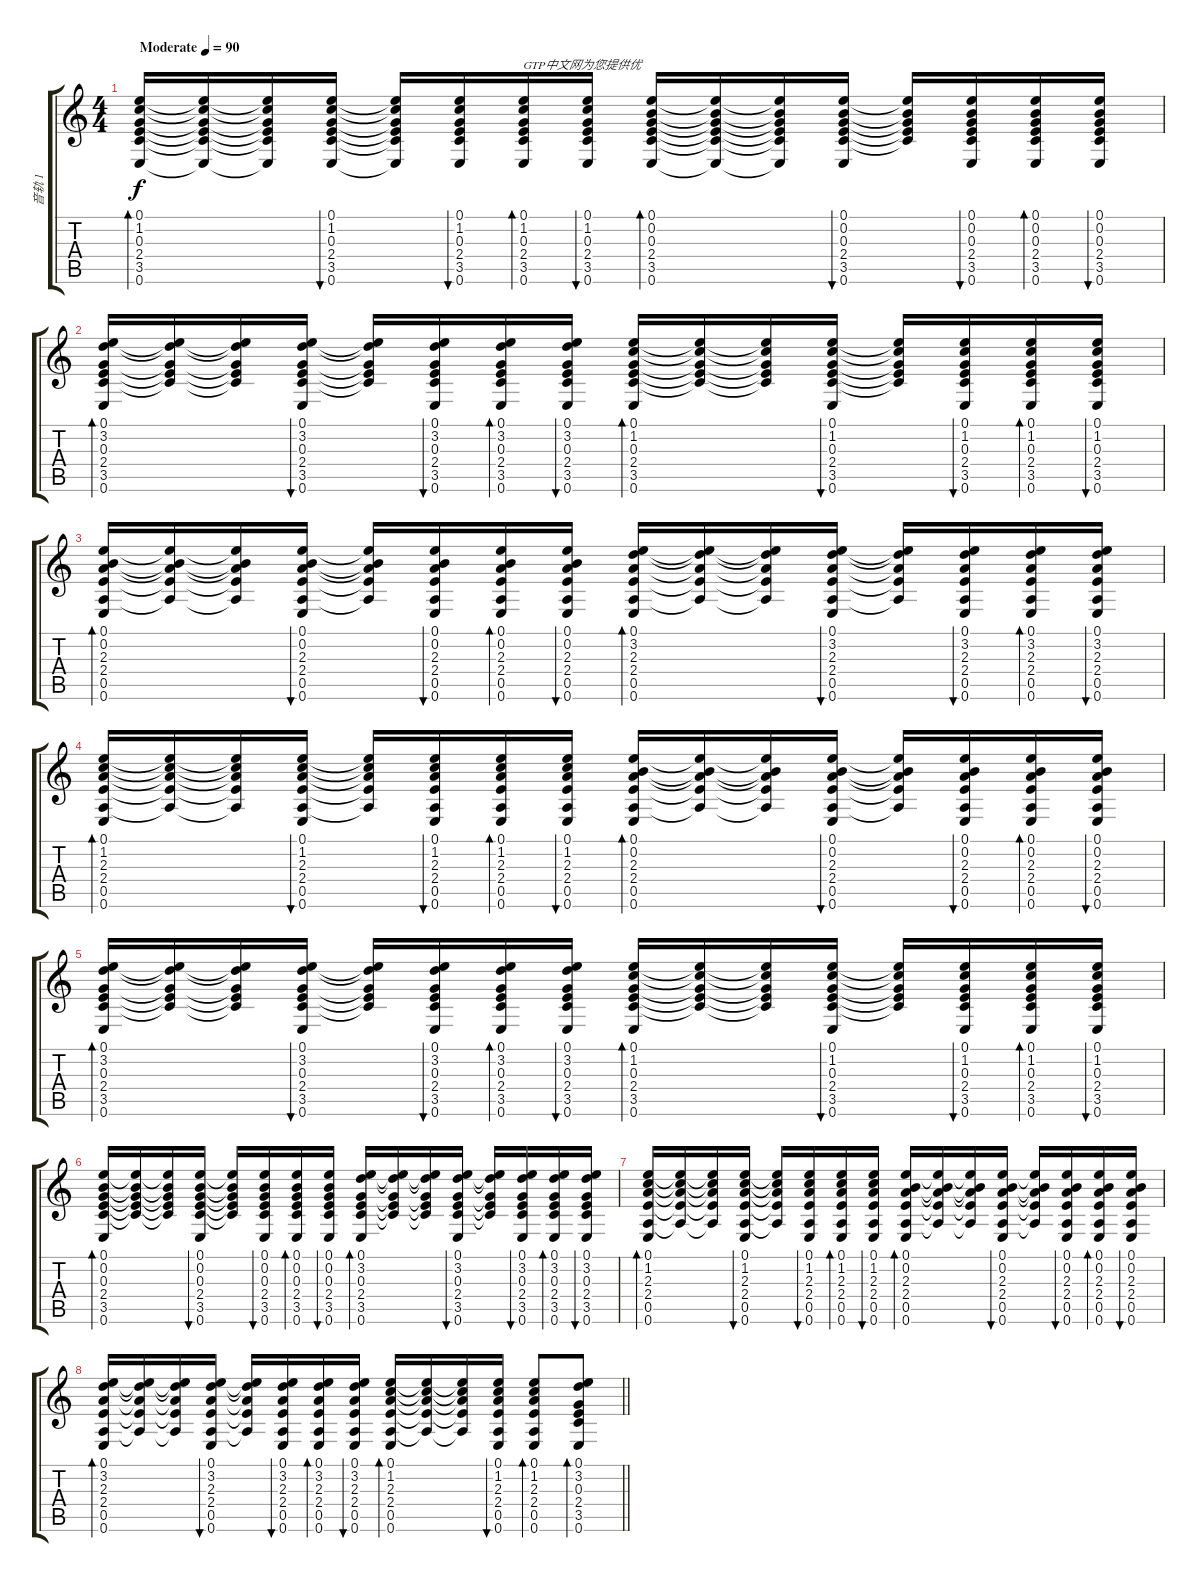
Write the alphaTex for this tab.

\track ("音轨 1" "音轨 1") {instrument acousticguitarsteel}
\staff {score tabs}
\tuning (E4 B3 G3 D3 A2 E2) {hide}
\ts (4 4)
\tempo (90 "Moderate")
\clef g2
\ks c
(0.1 1.2 0.3 2.4 3.5 0.6).16{bd 30 dy f instrument acousticguitarsteel} (0.1{t} 1.2{t} 0.3{t} 2.4{t} 3.5{t} 0.6{t}).16 (0.1{t} 1.2{t} 0.3{t} 2.4{t} 3.5{t} 0.6{t}).16 (0.1 1.2 0.3 2.4 3.5 0.6).16{bu 30} (0.1{t} 1.2{t} 0.3{t} 2.4{t} 3.5{t} 0.6{t}).16 (0.1 1.2 0.3 2.4 3.5 0.6).16{bu 30} (0.1 1.2 0.3 2.4 3.5 0.6).16{bd 30 txt "GTP中文网为您提供优"} (0.1 1.2 0.3 2.4 3.5 0.6).16{bu 30} (0.1 0.2 0.3 2.4 3.5 0.6).16{bd 30} (0.1{t} 0.2{t} 0.3{t} 2.4{t} 3.5{t} 0.6{t}).16 (0.1{t} 0.2{t} 0.3{t} 2.4{t} 3.5{t} 0.6{t}).16 (0.1 0.2 0.3 2.4 3.5 0.6).16{bu 30} (0.1{t} 0.2{t} 0.3{t} 2.4{t} 3.5{t}).16 (0.1 0.2 0.3 2.4 3.5 0.6).16{bu 30} (0.1 0.2 0.3 2.4 3.5 0.6).16{bd 30} (0.1 0.2 0.3 2.4 3.5 0.6).16{bu 30} |
(0.1 3.2 0.3 2.4 3.5 0.6).16{bd 30} (0.1{t} 3.2{t} 0.3{t} 2.4{t} 3.5{t}).16 (0.1{t} 3.2{t} 0.3{t} 2.4{t} 3.5{t}).16 (0.1 3.2 0.3 2.4 3.5 0.6).16{bu 30} (0.1{t} 3.2{t} 0.3{t} 2.4{t} 3.5{t}).16 (0.1 3.2 0.3 2.4 3.5 0.6).16{bu 30} (0.1 3.2 0.3 2.4 3.5 0.6).16{bd 30} (0.1 3.2 0.3 2.4 3.5 0.6).16{bu 30} (0.1 1.2 0.3 2.4 3.5 0.6).16{bd 30} (0.1{t} 1.2{t} 0.3{t} 2.4{t} 3.5{t}).16 (0.1{t} 1.2{t} 0.3{t} 2.4{t} 3.5{t}).16 (0.1 1.2 0.3 2.4 3.5 0.6).16{bu 30} (0.1{t} 1.2{t} 0.3{t} 2.4{t} 3.5{t}).16 (0.1 1.2 0.3 2.4 3.5 0.6).16{bu 30} (0.1 1.2 0.3 2.4 3.5 0.6).16{bd 30} (0.1 1.2 0.3 2.4 3.5 0.6).16{bu 30} |
(0.1 0.2 2.3 2.4 0.5 0.6).16{bd 30} (0.1{t} 0.2{t} 2.3{t} 2.4{t} 0.5{t}).16 (0.1{t} 0.2{t} 2.3{t} 2.4{t} 0.5{t}).16 (0.1 0.2 2.3 2.4 0.5 0.6).16{bu 30} (0.1{t} 0.2{t} 2.3{t} 2.4{t} 0.5{t}).16 (0.1 0.2 2.3 2.4 0.5 0.6).16{bu 30} (0.1 0.2 2.3 2.4 0.5 0.6).16{bd 30} (0.1 0.2 2.3 2.4 0.5 0.6).16{bu 30} (0.1 3.2 2.3 2.4 0.5 0.6).16{bd 30} (0.1{t} 3.2{t} 2.3{t} 2.4{t} 0.5{t}).16 (0.1{t} 3.2{t} 2.3{t} 2.4{t} 0.5{t}).16 (0.1 3.2 2.3 2.4 0.5 0.6).16{bu 30} (0.1{t} 3.2{t} 2.3{t} 2.4{t} 0.5{t}).16 (0.1 3.2 2.3 2.4 0.5 0.6).16{bu 30} (0.1 3.2 2.3 2.4 0.5 0.6).16{bd 30} (0.1 3.2 2.3 2.4 0.5 0.6).16{bu 30} |
(0.1 1.2 2.3 2.4 0.5 0.6).16{bd 30} (0.1{t} 1.2{t} 2.3{t} 2.4{t} 0.5{t}).16 (0.1{t} 1.2{t} 2.3{t} 2.4{t} 0.5{t}).16 (0.1 1.2 2.3 2.4 0.5 0.6).16{bu 30} (0.1{t} 1.2{t} 2.3{t} 2.4{t} 0.5{t}).16 (0.1 1.2 2.3 2.4 0.5 0.6).16{bu 30} (0.1 1.2 2.3 2.4 0.5 0.6).16{bd 30} (0.1 1.2 2.3 2.4 0.5 0.6).16{bu 30} (0.1 0.2 2.3 2.4 0.5 0.6).16{bd 30} (0.1{t} 0.2{t} 2.3{t} 2.4{t} 0.5{t}).16 (0.1{t} 0.2{t} 2.3{t} 2.4{t} 0.5{t}).16 (0.1 0.2 2.3 2.4 0.5 0.6).16{bu 30} (0.1{t} 0.2{t} 2.3{t} 2.4{t} 0.5{t}).16 (0.1 0.2 2.3 2.4 0.5 0.6).16{bu 30} (0.1 0.2 2.3 2.4 0.5 0.6).16{bd 30} (0.1 0.2 2.3 2.4 0.5 0.6).16{bu 30} |
(0.1 3.2 0.3 2.4 3.5 0.6).16{bd 30} (0.1{t} 3.2{t} 0.3{t} 2.4{t} 3.5{t}).16 (0.1{t} 3.2{t} 0.3{t} 2.4{t} 3.5{t}).16 (0.1 3.2 0.3 2.4 3.5 0.6).16{bu 30} (0.1{t} 3.2{t} 0.3{t} 2.4{t} 3.5{t}).16 (0.1 3.2 0.3 2.4 3.5 0.6).16{bu 30} (0.1 3.2 0.3 2.4 3.5 0.6).16{bd 30} (0.1 3.2 0.3 2.4 3.5 0.6).16{bu 30} (0.1 1.2 0.3 2.4 3.5 0.6).16{bd 30} (0.1{t} 1.2{t} 0.3{t} 2.4{t} 3.5{t}).16 (0.1{t} 1.2{t} 0.3{t} 2.4{t} 3.5{t}).16 (0.1 1.2 0.3 2.4 3.5 0.6).16{bu 30} (0.1{t} 1.2{t} 0.3{t} 2.4{t} 3.5{t}).16 (0.1 1.2 0.3 2.4 3.5 0.6).16{bu 30} (0.1 1.2 0.3 2.4 3.5 0.6).16{bd 30} (0.1 1.2 0.3 2.4 3.5 0.6).16{bu 30} |
(0.1 0.2 0.3 2.4 3.5 0.6).16{bd 30} (0.1{t} 0.2{t} 0.3{t} 2.4{t} 3.5{t}).16 (0.1{t} 0.2{t} 0.3{t} 2.4{t} 3.5{t}).16 (0.1 0.2 0.3 2.4 3.5 0.6).16{bu 30} (0.1{t} 0.2{t} 0.3{t} 2.4{t} 3.5{t}).16 (0.1 0.2 0.3 2.4 3.5 0.6).16{bu 30} (0.1 0.2 0.3 2.4 3.5 0.6).16{bd 30} (0.1 0.2 0.3 2.4 3.5 0.6).16{bu 30} (0.1 3.2 0.3 2.4 3.5 0.6).16{bd 30} (0.1{t} 3.2{t} 0.3{t} 2.4{t} 3.5{t}).16 (0.1{t} 3.2{t} 0.3{t} 2.4{t} 3.5{t}).16 (0.1 3.2 0.3 2.4 3.5 0.6).16{bu 30} (0.1{t} 3.2{t} 0.3{t} 2.4{t} 3.5{t}).16 (0.1 3.2 0.3 2.4 3.5 0.6).16{bu 30} (0.1 3.2 0.3 2.4 3.5 0.6).16{bd 30} (0.1 3.2 0.3 2.4 3.5 0.6).16{bu 30} |
(0.1 1.2 2.3 2.4 0.5 0.6).16{bd 30} (0.1{t} 1.2{t} 2.3{t} 2.4{t} 0.5{t}).16 (0.1{t} 1.2{t} 2.3{t} 2.4{t} 0.5{t}).16 (0.1 1.2 2.3 2.4 0.5 0.6).16{bu 30} (0.1{t} 1.2{t} 2.3{t} 2.4{t} 0.5{t}).16 (0.1 1.2 2.3 2.4 0.5 0.6).16{bu 30} (0.1 1.2 2.3 2.4 0.5 0.6).16{bd 30} (0.1 1.2 2.3 2.4 0.5 0.6).16{bu 30} (0.1 0.2 2.3 2.4 0.5 0.6).16{bd 30} (0.1{t} 0.2{t} 2.3{t} 2.4{t} 0.5{t}).16 (0.1{t} 0.2{t} 2.3{t} 2.4{t} 0.5{t}).16 (0.1 0.2 2.3 2.4 0.5 0.6).16{bu 30} (0.1{t} 0.2{t} 2.3{t} 2.4{t} 0.5{t}).16 (0.1 0.2 2.3 2.4 0.5 0.6).16{bu 30} (0.1 0.2 2.3 2.4 0.5 0.6).16{bd 30} (0.1 0.2 2.3 2.4 0.5 0.6).16{bu 30} |
\barLineRight lightlight
(0.1 3.2 2.3 2.4 0.5 0.6).16{bd 30} (0.1{t} 3.2{t} 2.3{t} 2.4{t} 0.5{t}).16 (0.1{t} 3.2{t} 2.3{t} 2.4{t} 0.5{t}).16 (0.1 3.2 2.3 2.4 0.5 0.6).16{bu 30} (0.1{t} 3.2{t} 2.3{t} 2.4{t} 0.5{t}).16 (0.1 3.2 2.3 2.4 0.5 0.6).16{bu 30} (0.1 3.2 2.3 2.4 0.5 0.6).16{bd 30} (0.1 3.2 2.3 2.4 0.5 0.6).16{bu 30} (0.1 1.2 2.3 2.4 0.5 0.6).16{bd 30} (0.1{t} 1.2{t} 2.3{t} 2.4{t} 0.5{t}).16 (0.1{t} 1.2{t} 2.3{t} 2.4{t} 0.5{t}).16 (0.1 1.2 2.3 2.4 0.5 0.6).16{bu 30} (0.1 1.2 2.3 2.4 0.5 0.6).8{bd 30} (0.1 3.2 0.3 2.4 3.5 0.6).8{bd 30}
